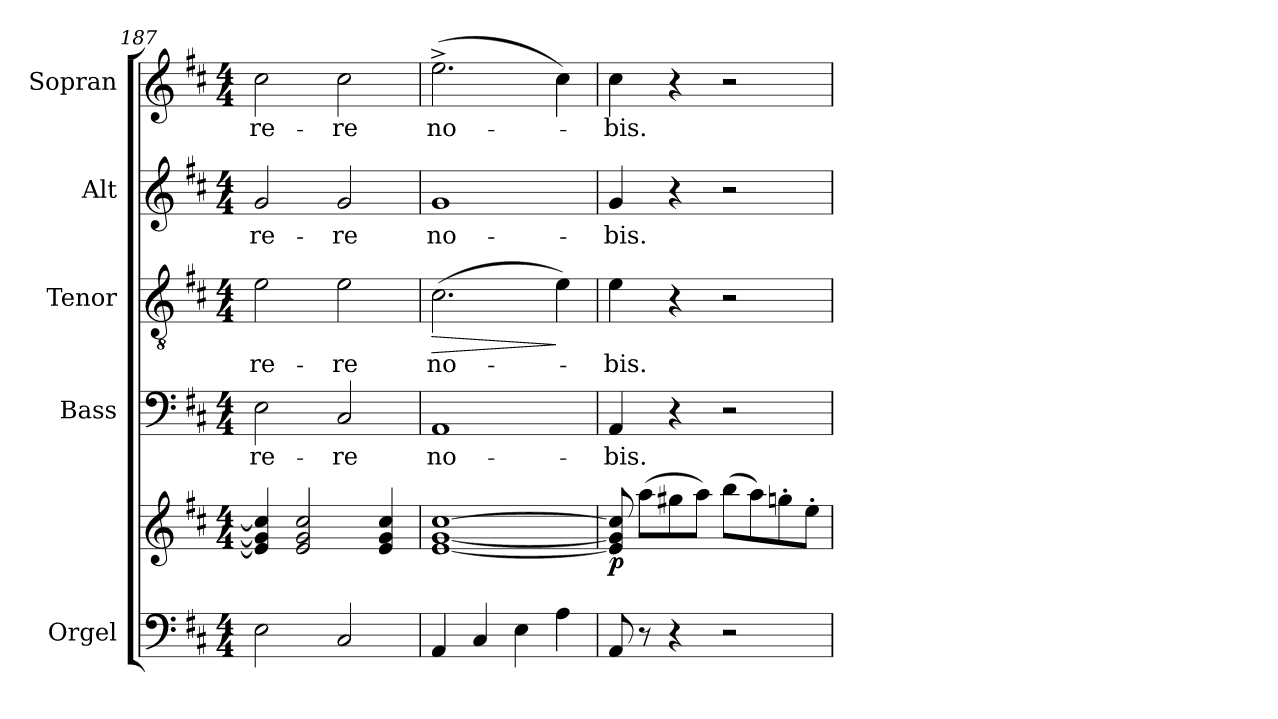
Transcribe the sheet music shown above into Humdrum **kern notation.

**kern	**kern	**dynam	**kern	**text	**kern	**text	**dynam	**kern	**text	**kern	**text
*part5	*part5	*part5	*part4	*part4	*part3	*part3	*part3	*part2	*part2	*part1	*part1
*staff6	*staff5	*staff5/6	*staff4	*staff4	*staff3	*staff3	*staff3	*staff2	*staff2	*staff1	*staff1
*I"Orgel	*	*	*I"Bass	*	*I"Tenor	*	*	*I"Alt	*	*I"Sopran	*
*I'Org.	*	*	*I'B	*	*I'T	*	*	*I'A	*	*I'S	*
!!LO:LB:g=z
*clefF4	*clefG2	*	*clefF4	*	*clefGv2	*	*	*clefG2	*	*clefG2	*
*k[f#c#]	*k[f#c#]	*	*k[f#c#]	*	*k[f#c#]	*	*	*k[f#c#]	*	*k[f#c#]	*
*D:	*D:	*	*D:	*	*D:	*	*	*D:	*	*D:	*
*M4/4	*M4/4	*	*M4/4	*	*M4/4	*	*	*M4/4	*	*M4/4	*
=187	=187	=187	=187	=187	=187	=187	=187	=187	=187	=187	=187
!	!	!	!	!LO:LY:b	!	!LO:LY:b	!	!	!LO:LY:b	!	!LO:LY:b
2E\	4e/] 4g/] 4cc#/]	.	2E\	-re-	2e\	-re-	.	2g/	-re-	2cc#\	-re-
.	2e/ 2g/ 2cc#/	.	.	.	.	.	.	.	.	.	.
!	!	!	!	!LO:LY:b	!	!LO:LY:b	!	!	!LO:LY:b	!	!LO:LY:b
2C#/	.	.	2C#/	-re	2e\	-re	.	2g/	-re	2cc#\	-re
.	4e/ 4g/ 4cc#/	.	.	.	.	.	.	.	.	.	.
=188	=188	=188	=188	=188	=188	=188	=188	=188	=188	=188	=188
!	!	!	!	!LO:LY:b	!	!LO:LY:b	!LO:HP:b	!	!LO:LY:b	!	!LO:LY:b
4AA/	[1e [1g [1cc#	.	1AA	no-	(>2.c#\	no-	>	1g	no-	(>2.ee^>\	no-
4C#/	.	.	.	.	.	.	.	.	.	.	.
4E\	.	.	.	.	.	.	.	.	.	.	.
4A\	.	.	.	.	4e\)	.	]	.	.	4cc#\)	.
=189	=189	=189	=189	=189	=189	=189	=189	=189	=189	=189	=189
!	!	!LO:DY:b	!	!LO:LY:b	!	!LO:LY:b	!	!	!LO:LY:b	!	!LO:LY:b
8AA/	8e/] 8g/] 8cc#/]	p	4AA/	-bis.	4e\	-bis.	.	4g/	-bis.	4cc#\	-bis.
8r	(>8aa\L	.	.	.	.	.	.	.	.	.	.
4r	8gg#X\	.	4r	.	4r	.	.	4r	.	4r	.
.	8aa\J)	.	.	.	.	.	.	.	.	.	.
2r	(>8bb\L	.	2r	.	2r	.	.	2r	.	2r	.
.	8aa\)	.	.	.	.	.	.	.	.	.	.
.	8ggn'>\	.	.	.	.	.	.	.	.	.	.
.	8ee'>\J	.	.	.	.	.	.	.	.	.	.
=	=	=	=	=	=	=	=	=	=	=	=
*-	*-	*-	*-	*-	*-	*-	*-	*-	*-	*-	*-
